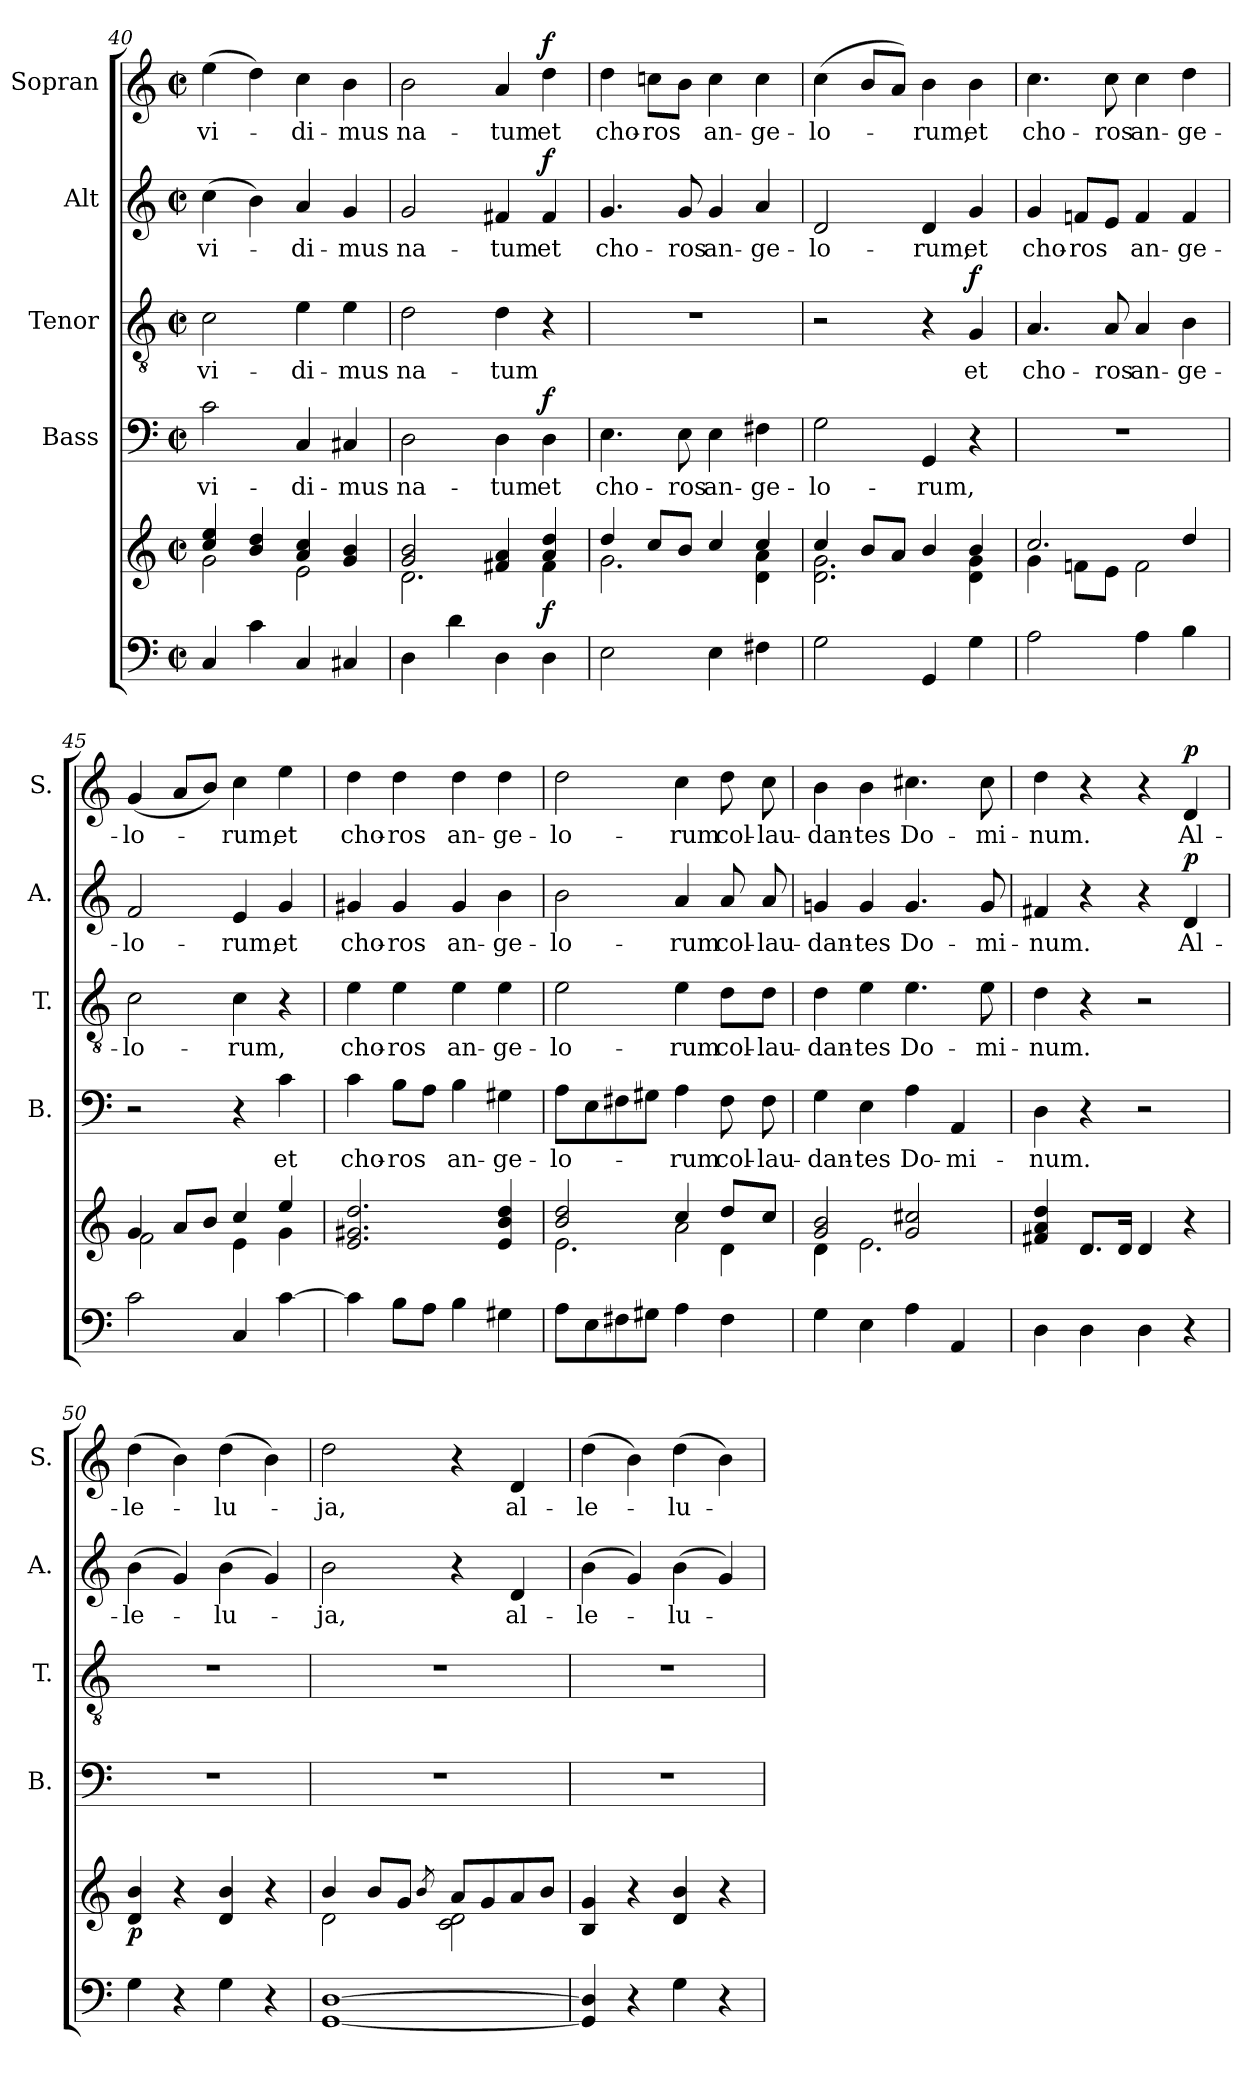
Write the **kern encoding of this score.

**kern	**kern	**dynam	**kern	**text	**dynam	**kern	**text	**dynam	**kern	**text	**dynam	**kern	**text	**dynam
*part5	*part5	*part5	*part4	*part4	*part4	*part3	*part3	*part3	*part2	*part2	*part2	*part1	*part1	*part1
*staff6	*staff5	*staff5/6	*staff4	*staff4	*staff4	*staff3	*staff3	*staff3	*staff2	*staff2	*staff2	*staff1	*staff1	*staff1
*	*	*	*I"Bass	*	*	*I"Tenor	*	*	*I"Alt	*	*	*I"Sopran	*	*
*	*	*	*I'B.	*	*	*I'T.	*	*	*I'A.	*	*	*I'S.	*	*
*clefF4	*clefG2	*	*clefF4	*	*	*clefGv2	*	*	*clefG2	*	*	*clefG2	*	*
*k[]	*k[]	*	*k[]	*	*	*k[]	*	*	*k[]	*	*	*k[]	*	*
*C:	*C:	*	*C:	*	*	*C:	*	*	*C:	*	*	*C:	*	*
*M2/2	*M2/2	*	*M2/2	*	*	*M2/2	*	*	*M2/2	*	*	*M2/2	*	*
*met(c|)	*met(c|)	*	*met(c|)	*	*	*met(c|)	*	*	*met(c|)	*	*	*met(c|)	*	*
=40	=40	=40	=40	=40	=40	=40	=40	=40	=40	=40	=40	=40	=40	=40
*	*^	*	*	*	*	*	*	*	*	*	*	*	*	*
!	!	!	!	!	!LO:LY:b	!	!	!LO:LY:b	!	!	!LO:LY:b	!	!	!LO:LY:b	!
4C/	4cc/ 4ee/	2g\	.	2c\	vi-	.	2c\	vi-	.	(>4cc\	vi-	.	(>4ee\	vi-	.
4c\	4b/ 4dd/	.	.	.	.	.	.	.	.	4b\)	.	.	4dd\)	.	.
!	!	!	!	!	!LO:LY:b	!	!	!LO:LY:b	!	!	!LO:LY:b	!	!	!LO:LY:b	!
4C/	4a/ 4cc/	2e\	.	4C/	-di-	.	4e\	-di-	.	4a/	-di-	.	4cc\	-di-	.
!	!	!	!	!	!LO:LY:b	!	!	!LO:LY:b	!	!	!LO:LY:b	!	!	!LO:LY:b	!
4C#X/	4g/ 4b/	.	.	4C#X/	-mus	.	4e\	-mus	.	4g/	-mus	.	4b\	-mus	.
=41	=41	=41	=41	=41	=41	=41	=41	=41	=41	=41	=41	=41	=41	=41	=41
!	!	!	!	!	!LO:LY:b	!	!	!LO:LY:b	!	!	!LO:LY:b	!	!	!LO:LY:b	!
4D\	2g/ 2b/	2.d\	.	2D\	na-	.	2d\	na-	.	2g/	na-	.	2b\	na-	.
4d\	.	.	.	.	.	.	.	.	.	.	.	.	.	.	.
!	!	!	!	!	!LO:LY:b	!	!	!LO:LY:b	!	!	!LO:LY:b	!	!	!LO:LY:b	!
4D\	4f#X/ 4a/	.	.	4D\	-tum	.	4d\	-tum	.	4f#X/	-tum	.	4a/	-tum	.
!	!	!	!LO:DY:b	!	!LO:LY:b	!LO:DY:a	!	!	!	!	!LO:LY:b	!LO:DY:a	!	!LO:LY:b	!LO:DY:a
4D\	4a/ 4dd/	4f#\	f	4D\	et	f	4r	.	.	4f#/	et	f	4dd\	et	f
=42	=42	=42	=42	=42	=42	=42	=42	=42	=42	=42	=42	=42	=42	=42	=42
!	!	!	!	!	!LO:LY:b	!	!	!	!	!	!LO:LY:b	!	!	!LO:LY:b	!
2E\	4dd/	2.g\	.	4.E\	cho-	.	1r	.	.	4.g/	cho-	.	4dd\	cho-	.
!	!	!	!	!	!	!	!	!	!	!	!	!	!	!LO:LY:b	!
.	8cc/L	.	.	.	.	.	.	.	.	.	.	.	8ccn\L	-ros	.
!	!	!	!	!	!LO:LY:b	!	!	!	!	!	!LO:LY:b	!	!	!	!
.	8b/J	.	.	8E\	-ros	.	.	.	.	8g/	-ros	.	8b\J	.	.
!	!	!	!	!	!LO:LY:b	!	!	!	!	!	!LO:LY:b	!	!	!LO:LY:b	!
4E\	4cc/	.	.	4E\	an-	.	.	.	.	4g/	an-	.	4cc\	an-	.
!	!	!	!	!	!LO:LY:b	!	!	!	!	!	!LO:LY:b	!	!	!LO:LY:b	!
4F#X\	4cc/	4d\ 4a\	.	4F#X\	-ge-	.	.	.	.	4a/	-ge-	.	4cc\	-ge-	.
!!LO:PB:g=z
=43	=43	=43	=43	=43	=43	=43	=43	=43	=43	=43	=43	=43	=43	=43	=43
!	!	!	!	!	!LO:LY:b	!	!	!	!	!	!LO:LY:b	!	!	!LO:LY:b	!
2G\	4cc/	2.d\ 2.g\	.	2G\	-lo-	.	2r	.	.	2d/	-lo-	.	(>4cc\	-lo-	.
.	8b/L	.	.	.	.	.	.	.	.	.	.	.	8b/L	.	.
.	8a/J	.	.	.	.	.	.	.	.	.	.	.	8a/J)	.	.
!	!	!	!	!	!LO:LY:b	!	!	!	!	!	!LO:LY:b	!	!	!LO:LY:b	!
4GG/	4b/	.	.	4GG/	-rum,	.	4r	.	.	4d/	-rum,	.	4b\	-rum,	.
!	!	!	!	!	!	!	!	!LO:LY:b	!LO:DY:a	!	!LO:LY:b	!	!	!LO:LY:b	!
4G\	4b/	4d\ 4g\	.	4r	.	.	4G/	et	f	4g/	et	.	4b\	et	.
=44	=44	=44	=44	=44	=44	=44	=44	=44	=44	=44	=44	=44	=44	=44	=44
!	!	!	!	!	!	!	!	!LO:LY:b	!	!	!LO:LY:b	!	!	!LO:LY:b	!
2A\	2.cc/	4g\	.	1r	.	.	4.A/	cho-	.	4g/	cho-	.	4.cc\	cho-	.
!	!	!	!	!	!	!	!	!	!	!	!LO:LY:b	!	!	!	!
.	.	8fn\L	.	.	.	.	.	.	.	8fn/L	-ros	.	.	.	.
!	!	!	!	!	!	!	!	!LO:LY:b	!	!	!	!	!	!LO:LY:b	!
.	.	8e\J	.	.	.	.	8A/	-ros	.	8e/J	.	.	8cc\	-ros	.
!	!	!	!	!	!	!	!	!LO:LY:b	!	!	!LO:LY:b	!	!	!LO:LY:b	!
4A\	.	2f\	.	.	.	.	4A/	an-	.	4f/	an-	.	4cc\	an-	.
!	!	!	!	!	!	!	!	!LO:LY:b	!	!	!LO:LY:b	!	!	!LO:LY:b	!
4B\	4dd/	.	.	.	.	.	4B\	-ge-	.	4f/	-ge-	.	4dd\	-ge-	.
=45	=45	=45	=45	=45	=45	=45	=45	=45	=45	=45	=45	=45	=45	=45	=45
!	!	!	!	!	!	!	!	!LO:LY:b	!	!	!LO:LY:b	!	!	!LO:LY:b	!
2c\	4g/	2f\	.	2r	.	.	2c\	-lo-	.	2f/	-lo-	.	(<4g/	-lo-	.
.	8a/L	.	.	.	.	.	.	.	.	.	.	.	8a/L	.	.
.	8b/J	.	.	.	.	.	.	.	.	.	.	.	8b/J)	.	.
!	!	!	!	!	!	!	!	!LO:LY:b	!	!	!LO:LY:b	!	!	!LO:LY:b	!
4C/	4cc/	4e\	.	4r	.	.	4c\	-rum,	.	4e/	-rum,	.	4cc\	-rum,	.
!	!	!	!	!	!LO:LY:b	!	!	!	!	!	!LO:LY:b	!	!	!LO:LY:b	!
[4c\	4ee/	4g\	.	4c\	et	.	4r	.	.	4g/	et	.	4ee\	et	.
=46	=46	=46	=46	=46	=46	=46	=46	=46	=46	=46	=46	=46	=46	=46	=46
!	!	!	!	!	!LO:LY:b	!	!	!LO:LY:b	!	!	!LO:LY:b	!	!	!LO:LY:b	!
*	*v	*v	*	*	*	*	*	*	*	*	*	*	*	*	*
4c\]	2.e/ 2.g#X/ 2.dd/	.	4c\	cho-	.	4e\	cho-	.	4g#X/	cho-	.	4dd\	cho-	.
!	!	!	!	!LO:LY:b	!	!	!LO:LY:b	!	!	!LO:LY:b	!	!	!LO:LY:b	!
8B\L	.	.	8B\L	-ros	.	4e\	-ros	.	4g#/	-ros	.	4dd\	-ros	.
8A\J	.	.	8A\J	.	.	.	.	.	.	.	.	.	.	.
!	!	!	!	!LO:LY:b	!	!	!LO:LY:b	!	!	!LO:LY:b	!	!	!LO:LY:b	!
4B\	.	.	4B\	an-	.	4e\	an-	.	4g#/	an-	.	4dd\	an-	.
!	!	!	!	!LO:LY:b	!	!	!LO:LY:b	!	!	!LO:LY:b	!	!	!LO:LY:b	!
4G#X\	4e/ 4b/ 4dd/	.	4G#X\	-ge-	.	4e\	-ge-	.	4b\	-ge-	.	4dd\	-ge-	.
=47	=47	=47	=47	=47	=47	=47	=47	=47	=47	=47	=47	=47	=47	=47
*	*^	*	*	*	*	*	*	*	*	*	*	*	*	*
*	*	*^	*	*	*	*	*	*	*	*	*	*	*	*	*
!	!	!	!	!	!	!LO:LY:b	!	!	!LO:LY:b	!	!	!LO:LY:b	!	!	!LO:LY:b	!
8A\L	2b/ 2dd/	2.e\	2ryy	.	8A\L	-lo-	.	2e\	-lo-	.	2b\	-lo-	.	2dd\	-lo-	.
8E\	.	.	.	.	8E\	.	.	.	.	.	.	.	.	.	.	.
8F#X\	.	.	.	.	8F#X\	.	.	.	.	.	.	.	.	.	.	.
8G#X\J	.	.	.	.	8G#X\J	.	.	.	.	.	.	.	.	.	.	.
!	!	!	!	!	!	!LO:LY:b	!	!	!LO:LY:b	!	!	!LO:LY:b	!	!	!LO:LY:b	!
4A\	4cc/	.	2a\	.	4A\	-rum	.	4e\	-rum	.	4a/	-rum	.	4cc\	-rum	.
!	!	!	!	!	!	!LO:LY:b	!	!	!LO:LY:b	!	!	!LO:LY:b	!	!	!LO:LY:b	!
4F#\	8dd/L	4d\	.	.	8F#\	col-	.	8d\L	col-	.	8a/	col-	.	8dd\	col-	.
!	!	!	!	!	!	!LO:LY:b	!	!	!LO:LY:b	!	!	!LO:LY:b	!	!	!LO:LY:b	!
.	8cc/J	.	.	.	8F#\	-lau-	.	8d\J	-lau-	.	8a/	-lau-	.	8cc\	-lau-	.
*	*	*v	*v	*	*	*	*	*	*	*	*	*	*	*	*	*
!!LO:LB:g=z
=48	=48	=48	=48	=48	=48	=48	=48	=48	=48	=48	=48	=48	=48	=48	=48
!	!	!	!	!	!LO:LY:b	!	!	!LO:LY:b	!	!	!LO:LY:b	!	!	!LO:LY:b	!
4G\	2g/ 2b/	4d\	.	4G\	-dan-	.	4d\	-dan-	.	4gn/	-dan-	.	4b\	-dan-	.
!	!	!	!	!	!LO:LY:b	!	!	!LO:LY:b	!	!	!LO:LY:b	!	!	!LO:LY:b	!
4E\	.	2.e\	.	4E\	-tes	.	4e\	-tes	.	4g/	-tes	.	4b\	-tes	.
!	!	!	!	!	!LO:LY:b	!	!	!LO:LY:b	!	!	!LO:LY:b	!	!	!LO:LY:b	!
4A\	2g/ 2cc#X/	.	.	4A\	Do-	.	4.e\	Do-	.	4.g/	Do-	.	4.cc#X\	Do-	.
!	!	!	!	!	!LO:LY:b	!	!	!	!	!	!	!	!	!	!
4AA/	.	.	.	4AA/	-mi-	.	.	.	.	.	.	.	.	.	.
!	!	!	!	!	!	!	!	!LO:LY:b	!	!	!LO:LY:b	!	!	!LO:LY:b	!
.	.	.	.	.	.	.	8e\	-mi-	.	8g/	-mi-	.	8cc#\	-mi-	.
*	*v	*v	*	*	*	*	*	*	*	*	*	*	*	*	*
=49	=49	=49	=49	=49	=49	=49	=49	=49	=49	=49	=49	=49	=49	=49
!	!	!	!	!LO:LY:b	!	!	!LO:LY:b	!	!	!LO:LY:b	!	!	!LO:LY:b	!
4D\	4f#X/ 4a/ 4dd/	.	4D\	-num.	.	4d\	-num.	.	4f#X/	-num.	.	4dd\	-num.	.
4D\	8.d/L	.	4r	.	.	4r	.	.	4r	.	.	4r	.	.
.	16d/Jk	.	.	.	.	.	.	.	.	.	.	.	.	.
4D\	4d/	.	2r	.	.	2r	.	.	4r	.	.	4r	.	.
!	!	!	!	!	!	!	!	!	!	!LO:LY:b	!LO:DY:a	!	!LO:LY:b	!LO:DY:a
4r	4r	.	.	.	.	.	.	.	4d/	Al-	p	4d/	Al-	p
=50	=50	=50	=50	=50	=50	=50	=50	=50	=50	=50	=50	=50	=50	=50
!	!	!LO:DY:b	!	!	!	!	!	!	!	!LO:LY:b	!	!	!LO:LY:b	!
4G\	4d/ 4b/	p	1r	.	.	1r	.	.	(>4b\	-le-	.	(>4dd\	-le-	.
4r	4r	.	.	.	.	.	.	.	4g/)	.	.	4b\)	.	.
!	!	!	!	!	!	!	!	!	!	!LO:LY:b	!	!	!LO:LY:b	!
4G\	4d/ 4b/	.	.	.	.	.	.	.	(>4b\	-lu-	.	(>4dd\	-lu-	.
4r	4r	.	.	.	.	.	.	.	4g/)	.	.	4b\)	.	.
=51	=51	=51	=51	=51	=51	=51	=51	=51	=51	=51	=51	=51	=51	=51
*	*^	*	*	*	*	*	*	*	*	*	*	*	*	*
!	!	!	!	!	!	!	!	!	!	!	!LO:LY:b	!	!	!LO:LY:b	!
[1GG [1D	4b/	2d\	.	1r	.	.	1r	.	.	2b\	-ja,	.	2dd\	-ja,	.
.	8b/L	.	.	.	.	.	.	.	.	.	.	.	.	.	.
.	8g/J	.	.	.	.	.	.	.	.	.	.	.	.	.	.
.	8qb/	.	.	.	.	.	.	.	.	.	.	.	.	.	.
.	8a/L	2c\ 2d\	.	.	.	.	.	.	.	4r	.	.	4r	.	.
.	8g/	.	.	.	.	.	.	.	.	.	.	.	.	.	.
!	!	!	!	!	!	!	!	!	!	!	!LO:LY:b	!	!	!LO:LY:b	!
.	8a/	.	.	.	.	.	.	.	.	4d/	al-	.	4d/	al-	.
.	8b/J	.	.	.	.	.	.	.	.	.	.	.	.	.	.
*	*v	*v	*	*	*	*	*	*	*	*	*	*	*	*	*
=52	=52	=52	=52	=52	=52	=52	=52	=52	=52	=52	=52	=52	=52	=52
!	!	!	!	!	!	!	!	!	!	!LO:LY:b	!	!	!LO:LY:b	!
4GG/] 4D/]	4B/ 4g/	.	1r	.	.	1r	.	.	(>4b\	-le-	.	(>4dd\	-le-	.
4r	4r	.	.	.	.	.	.	.	4g/)	.	.	4b\)	.	.
!	!	!	!	!	!	!	!	!	!	!LO:LY:b	!	!	!LO:LY:b	!
4G\	4d/ 4b/	.	.	.	.	.	.	.	(>4b\	-lu-	.	(>4dd\	-lu-	.
4r	4r	.	.	.	.	.	.	.	4g/)	.	.	4b\)	.	.
=	=	=	=	=	=	=	=	=	=	=	=	=	=	=
*-	*-	*-	*-	*-	*-	*-	*-	*-	*-	*-	*-	*-	*-	*-
